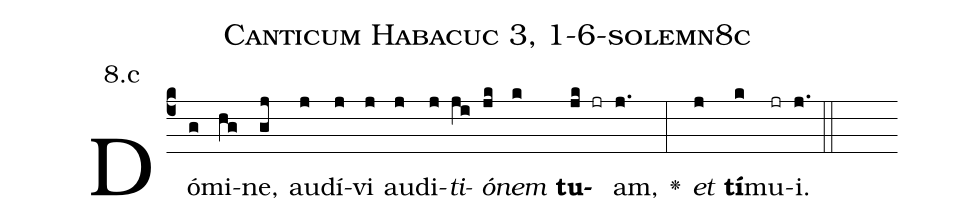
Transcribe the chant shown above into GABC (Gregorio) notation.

name: Canticum Habacuc 3, 1-6-solemn8c;
annotation: 8.c;
%%
(c4)Dó(g)mi(hg)ne,(gj) au(j)dí(j)vi(j) au(j)di(j)<i>ti</i>(ji)<i>ó</i>(jk)<i>nem</i>(k) <b>tu</b>(jk jr)am,(j.) <v>\greheightstar</v>(:) <i>et</i>(j) <b>tí</b>(k)mu(jr)i.(j.) (::)


%E(j) u(j) o(h) u(j) a(k) e.(j.) (::)
